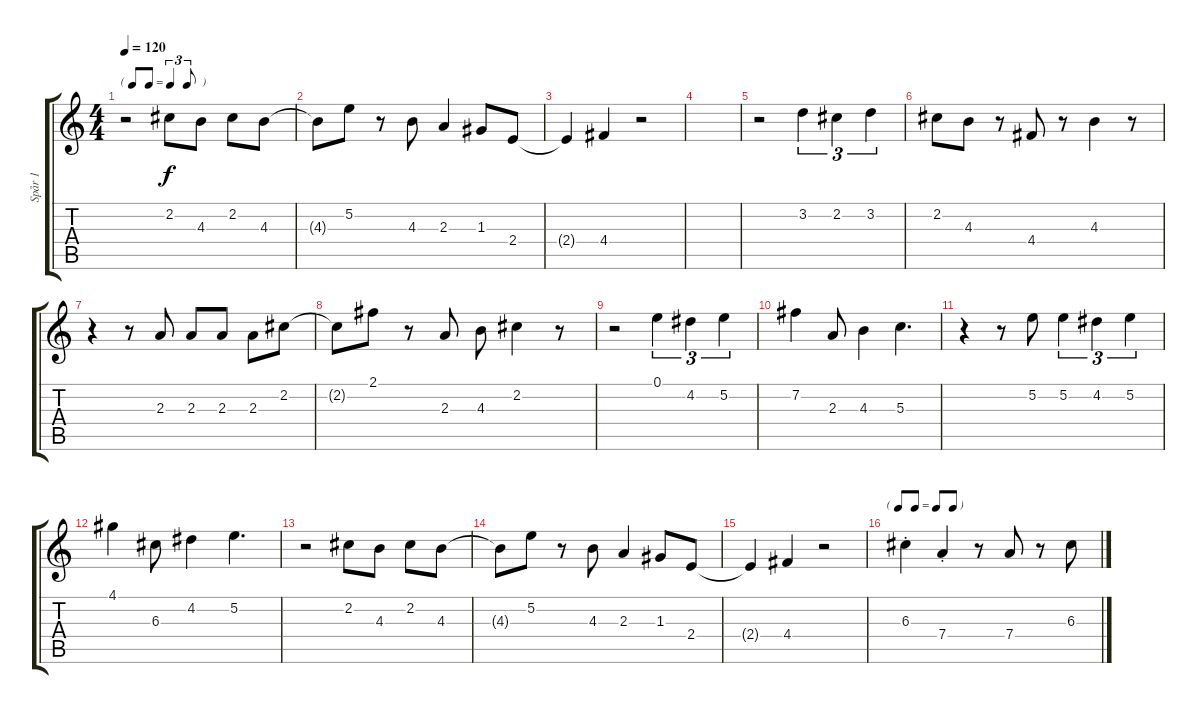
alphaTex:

\track ("Spår 1" "Spår 1") {instrument electricguitarjazz}
\staff {score tabs}
\tuning (E4 B3 G3 D3 A2 E2) {hide}
\ts (4 4)
\tf triplet8th
\tempo 120
\clef g2
\ks c
r.2{dy f} 2.2.8 4.3.8 2.2.8 4.3.8 |
4.3{t}.8 5.2.8 r.8 4.3.8 2.3.4 1.3.8 2.4.8 |
2.4{t}.4 4.4.4 r.2 |
|
r.2 3.2.4{tu (3 2)} 2.2.4{tu (3 2)} 3.2.4{tu (3 2)} |
2.2.8 4.3.8 r.8 4.4.8 r.8 4.3.4 r.8 |
r.4 r.8 2.3.8 2.3.8 2.3.8 2.3.8 2.2.8 |
2.2{t}.8 2.1.8 r.8 2.3.8 4.3.8 2.2.4 r.8 |
r.2 0.1.4{tu (3 2)} 4.2.4{tu (3 2)} 5.2.4{tu (3 2)} |
7.2.4 2.3.8 4.3.4 5.3.4{d} |
r.4 r.8 5.2.8 5.2.4{tu (3 2)} 4.2.4{tu (3 2)} 5.2.4{tu (3 2)} |
4.1.4 6.3.8 4.2.4 5.2.4{d} |
r.2 2.2.8 4.3.8 2.2.8 4.3.8 |
4.3{t}.8 5.2.8 r.8 4.3.8 2.3.4 1.3.8 2.4.8 |
2.4{t}.4 4.4.4 r.2 |
\tf none
6.3{st}.4 7.4{st}.4 r.8 7.4.8 r.8 6.3.8
